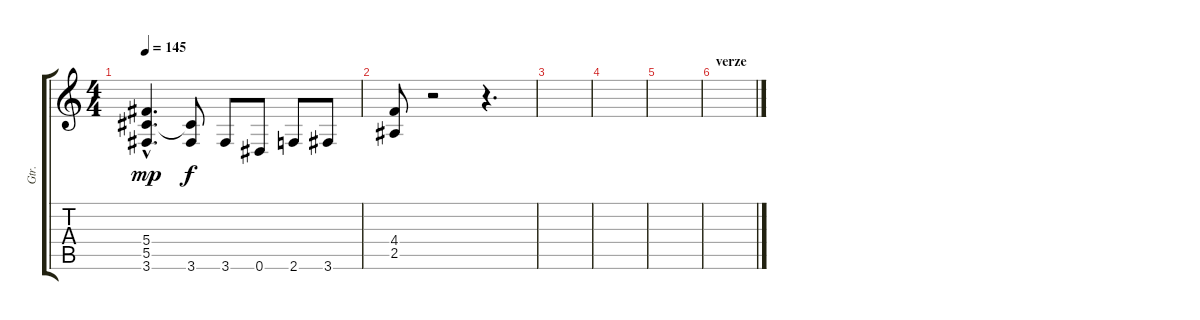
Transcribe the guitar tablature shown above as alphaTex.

\track ("Gtr." "Gtr.") {instrument overdrivenguitar}
\staff {score tabs}
\tuning (Eb4 Bb3 Gb3 Db3 Ab2 Eb2) {hide}
\ts (4 4)
\tempo 145
\clef g2
\ks c
(5.4{hac} 5.5{hac} 3.6{hac}).4{d dy mp} (5.5{t} 3.6).8{dy f} 3.6.8 0.6.8 2.6.8 3.6.8 |
(4.4 2.5).8 r.2 r.4{d} |
|
|
|
\section ("" "verze")
